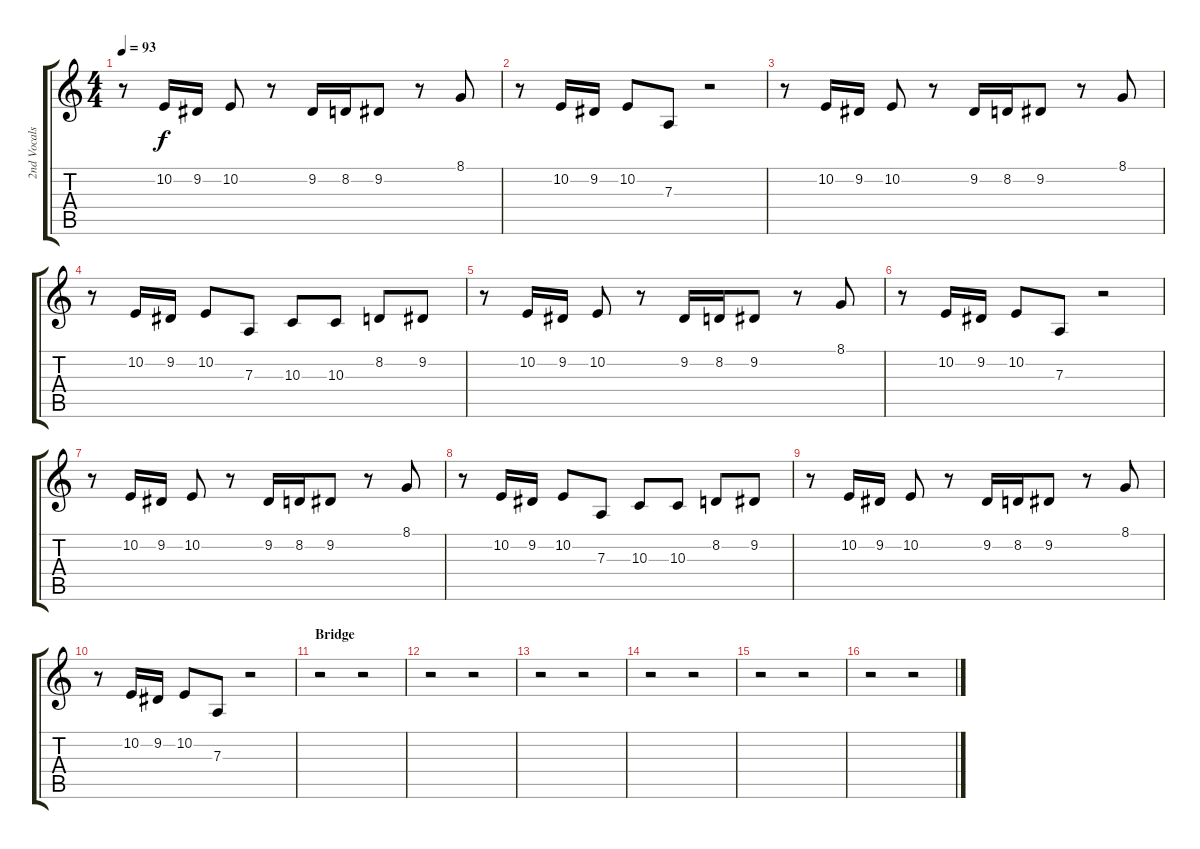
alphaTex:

\track ("2nd Vocals" "2nd Vocals") {instrument synthvoice}
\staff {score tabs}
\tuning (B3 Gb3 D3 A2 E2 B1) {hide}
\ts (4 4)
\tempo 93
\clef g2
\ks c
r.8{dy f} 10.2.16 9.2.16 10.2.8 r.8 9.2.16 8.2.16 9.2.8 r.8 8.1.8 |
r.8 10.2.16 9.2.16 10.2.8 7.3.8 r.2 |
r.8 10.2.16 9.2.16 10.2.8 r.8 9.2.16 8.2.16 9.2.8 r.8 8.1.8 |
r.8 10.2.16 9.2.16 10.2.8 7.3.8 10.3.8 10.3.8 8.2.8 9.2.8 |
r.8 10.2.16 9.2.16 10.2.8 r.8 9.2.16 8.2.16 9.2.8 r.8 8.1.8 |
r.8 10.2.16 9.2.16 10.2.8 7.3.8 r.2 |
r.8 10.2.16 9.2.16 10.2.8 r.8 9.2.16 8.2.16 9.2.8 r.8 8.1.8 |
r.8 10.2.16 9.2.16 10.2.8 7.3.8 10.3.8 10.3.8 8.2.8 9.2.8 |
r.8 10.2.16 9.2.16 10.2.8 r.8 9.2.16 8.2.16 9.2.8 r.8 8.1.8 |
r.8 10.2.16 9.2.16 10.2.8 7.3.8 r.2 |
\section ("" "Bridge")
r.2 r.2 |
r.2 r.2 |
r.2 r.2 |
r.2 r.2 |
r.2 r.2 |
r.2 r.2
